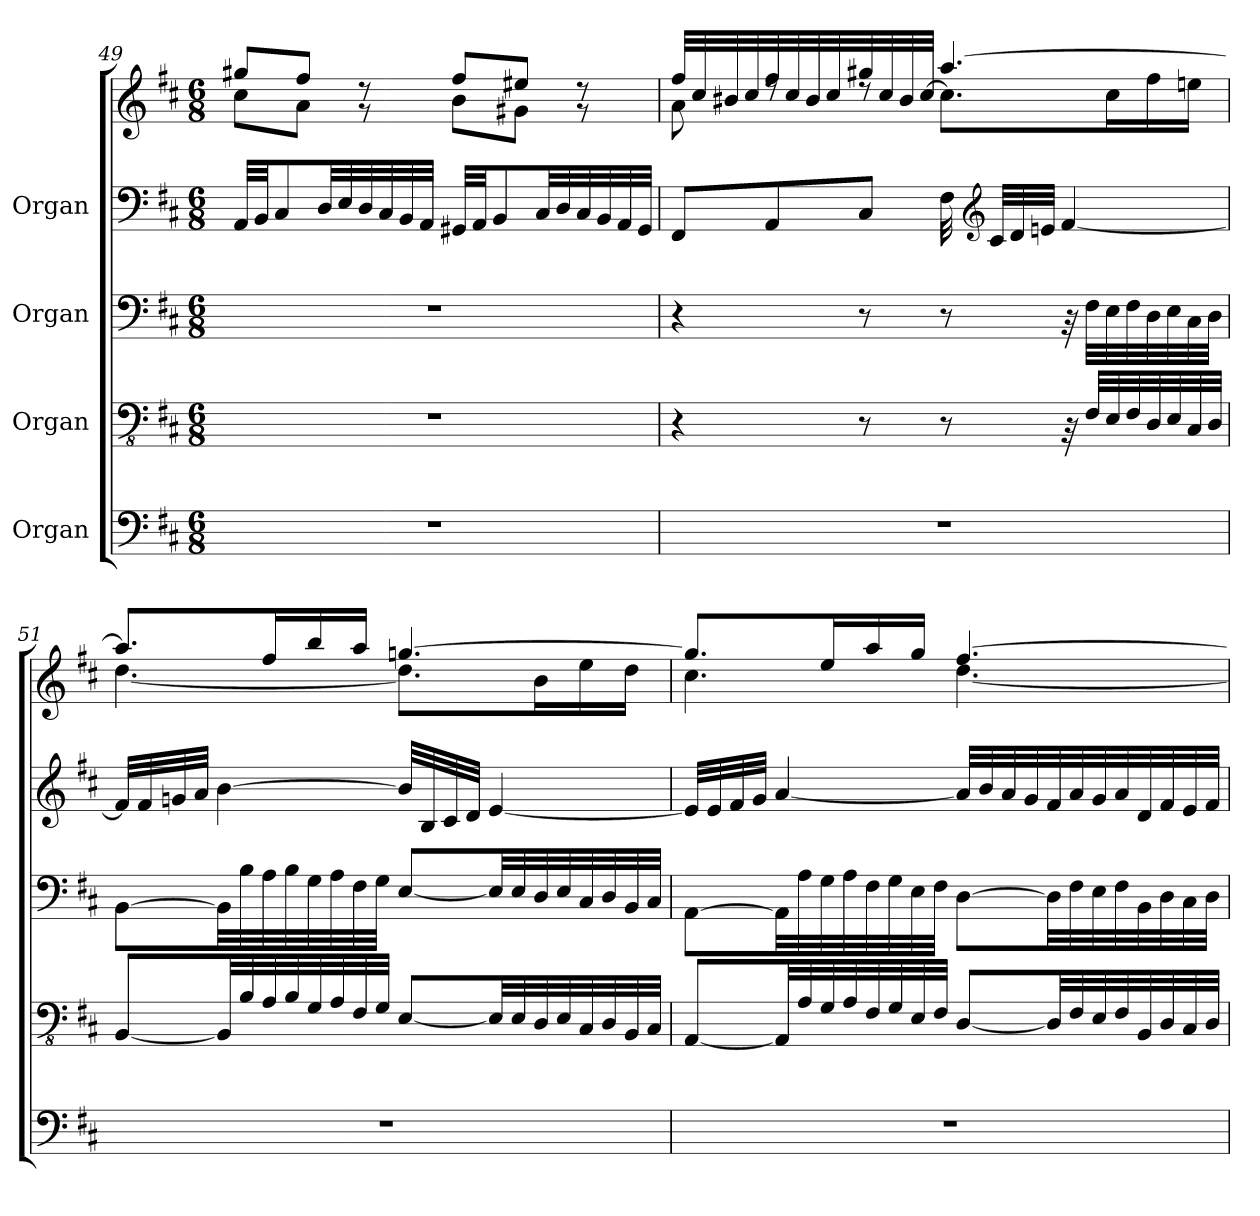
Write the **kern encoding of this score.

**kern	**kern	**kern	**kern	**kern
*part4	*part3	*part2	*part1	*part1
*staff5	*staff4	*staff3	*staff2	*staff1
*I"Organ	*I"Organ	*I"Organ	*I"Organ	*
*clefF4	*clefFv4	*clefF4	*clefF4	*clefG2
*k[f#c#]	*k[f#c#]	*k[f#c#]	*k[f#c#]	*k[f#c#]
*M6/8	*M6/8	*M6/8	*M6/8	*M6/8
=49	=49	=49	=49	=49
*	*	*	*	*^
2.r	2.r	2.r	32AA/LLL	8gg#X/L	8cc#\L
.	.	.	32BB/JJ	.	.
.	.	.	8C#/	.	.
.	.	.	.	8ff#/J	8a\J
.	.	.	32D/LL	.	.
.	.	.	32E/	.	.
.	.	.	32D/	8rg	8rdd
.	.	.	32C#/	.	.
.	.	.	32BB/	.	.
.	.	.	32AA/JJJ	.	.
.	.	.	32GG#X/LLL	8ff#/L	8b\L
.	.	.	32AA/JJ	.	.
.	.	.	8BB/	.	.
.	.	.	.	8ee#X/J	8g#X\J
.	.	.	32C#/LL	.	.
.	.	.	32D/	.	.
.	.	.	32C#/	8rg	8rdd
.	.	.	32BB/	.	.
.	.	.	32AA/	.	.
.	.	.	32GG#/JJJ	.	.
!!LO:LB:g=z	!!
=50	=50	=50	=50	=50	=50
2.r	4r	4r	8FF#/L	32ff#/LLL	8a\
.	.	.	.	32cc#/	.
.	.	.	.	32b#X/	.
.	.	.	.	32cc#/	.
.	.	.	8AA/	32ff#/	8rdd
.	.	.	.	32cc#/	.
.	.	.	.	32b#/	.
.	.	.	.	32cc#/	.
.	8r	8r	8C#/J	32gg#X/	8rdd
.	.	.	.	32cc#/	.
.	.	.	.	32b#/	.
.	.	.	.	[32cc#/JJJ	.
.	8r	8r	32F#\	[4.aa/	8.cc#\L]
*	*	*	*clefG2	*	*
.	.	.	32c#/LLL	.	.
.	.	.	32d/	.	.
.	.	.	32en/JJJ	.	.
.	32rBBB	32rBB	[4f#/	.	.
.	32FF#/LLL	32F#\LLL	.	.	.
.	32EE/	32E\	.	.	16cc#\L
.	32FF#/	32F#\	.	.	.
.	32DD/	32D\	.	.	16ff#\
.	32EE/	32E\	.	.	.
.	32CC#/	32C#\	.	.	16een\JJ
.	32DD/JJJ	32D\JJJ	.	.	.
=51	=51	=51	=51	=51	=51
2.r	[8BBB/L	[8BB\L	32f#/LLL]	8.aa/L]	[4.dd\
.	.	.	32f#/	.	.
.	.	.	32gn/	.	.
.	.	.	32a/JJJ	.	.
.	32BBB/LL]	32BB\LL]	[4b\	.	.
.	32BB/	32B\	.	.	.
.	32AA/	32A\	.	16ff#/L	.
.	32BB/	32B\	.	.	.
.	32GG/	32G\	.	16bb/	.
.	32AA/	32A\	.	.	.
.	32FF#/	32F#\	.	16aa/JJ	.
.	32GG/JJJ	32G\JJJ	.	.	.
.	[8EE/L	[8E/L	32b/LLL]	[4.ggn/	8.dd\L]
.	.	.	32B/	.	.
.	.	.	32c#/	.	.
.	.	.	32d/JJJ	.	.
.	32EE/LL]	32E/LL]	[4e/	.	.
.	32EE/	32E/	.	.	.
.	32DD/	32D/	.	.	16b\L
.	32EE/	32E/	.	.	.
.	32CC#/	32C#/	.	.	16ee\
.	32DD/	32D/	.	.	.
.	32BBB/	32BB/	.	.	16dd\JJ
.	32CC#/JJJ	32C#/JJJ	.	.	.
=52	=52	=52	=52	=52	=52
2.r	[8AAA/L	[8AA\L	32e/LLL]	8.ggn/L]	4.cc#\
.	.	.	32e/	.	.
.	.	.	32f#/	.	.
.	.	.	32g/JJJ	.	.
.	32AAA/LL]	32AA\LL]	[4a/	.	.
.	32AA/	32A\	.	.	.
.	32GG/	32G\	.	16ee/L	.
.	32AA/	32A\	.	.	.
.	32FF#/	32F#\	.	16aa/	.
.	32GG/	32G\	.	.	.
.	32EE/	32E\	.	16gg/JJ	.
.	32FF#/JJJ	32F#\JJJ	.	.	.
.	[8DD/L	[8D\L	32a/LLL]	[4.ff#/	[4.dd\
.	.	.	32b/	.	.
.	.	.	32a/	.	.
.	.	.	32g/	.	.
.	32DD/LL]	32D\LL]	32f#/	.	.
.	32FF#/	32F#\	32a/	.	.
.	32EE/	32E\	32g/	.	.
.	32FF#/	32F#\	32a/	.	.
.	32BBB/	32BB\	32d/	.	.
.	32DD/	32D\	32f#/	.	.
.	32CC#/	32C#\	32e/	.	.
.	32DD/JJJ	32D\JJJ	32f#/JJJ	.	.
*	*	*	*	*v	*v
=	=	=	=	=
*-	*-	*-	*-	*-
